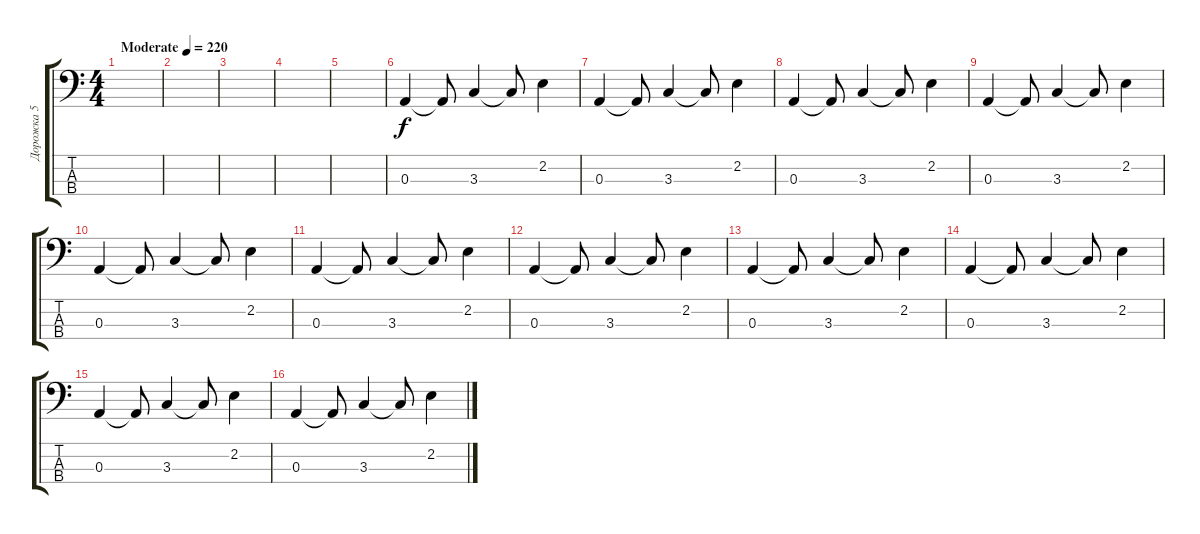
\track ("Дорожка 5" "Дорожка 5") {instrument electricbassfinger}
\staff {score tabs}
\tuning (G2 D2 A1 E1) {hide}
\ts (4 4)
\tempo (220 "Moderate")
\clef f4
\ks c
|
|
|
|
|
0.3.4 0.3{t}.8 3.3.4 3.3{t}.8 2.2.4 |
0.3.4 0.3{t}.8 3.3.4 3.3{t}.8 2.2.4 |
0.3.4 0.3{t}.8 3.3.4 3.3{t}.8 2.2.4 |
0.3.4 0.3{t}.8 3.3.4 3.3{t}.8 2.2.4 |
0.3.4 0.3{t}.8 3.3.4 3.3{t}.8 2.2.4 |
0.3.4 0.3{t}.8 3.3.4 3.3{t}.8 2.2.4 |
0.3.4 0.3{t}.8 3.3.4 3.3{t}.8 2.2.4 |
0.3.4 0.3{t}.8 3.3.4 3.3{t}.8 2.2.4 |
0.3.4 0.3{t}.8 3.3.4 3.3{t}.8 2.2.4 |
0.3.4 0.3{t}.8 3.3.4 3.3{t}.8 2.2.4 |
0.3.4 0.3{t}.8 3.3.4 3.3{t}.8 2.2.4
